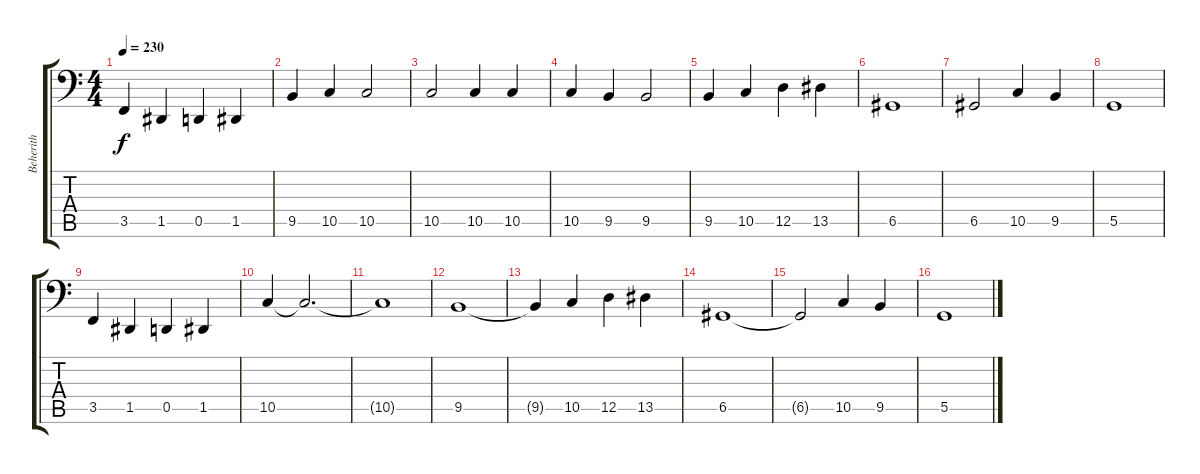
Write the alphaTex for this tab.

\track ("Beherith " "Beherith ") {instrument electricbasspick}
\staff {score tabs}
\tuning (C3 G2 D2 A1 D1 B0) {hide}
\ts (4 4)
\tempo 230
\clef f4
\ks c
3.5.4{dy f} 1.5.4 0.5.4 1.5.4 |
9.5.4 10.5.4 10.5.2 |
10.5.2 10.5.4 10.5.4 |
10.5.4 9.5.4 9.5.2 |
9.5.4 10.5.4 12.5.4 13.5.4 |
6.5.1 |
6.5.2 10.5.4 9.5.4 |
5.5.1 |
3.5.4 1.5.4 0.5.4 1.5.4 |
10.5.4{volume 12} 10.5{t}.2{d} |
10.5{t}.1 |
9.5.1 |
9.5{t}.4 10.5.4 12.5.4 13.5.4 |
6.5.1 |
6.5{t}.2 10.5.4 9.5.4 |
5.5.1
